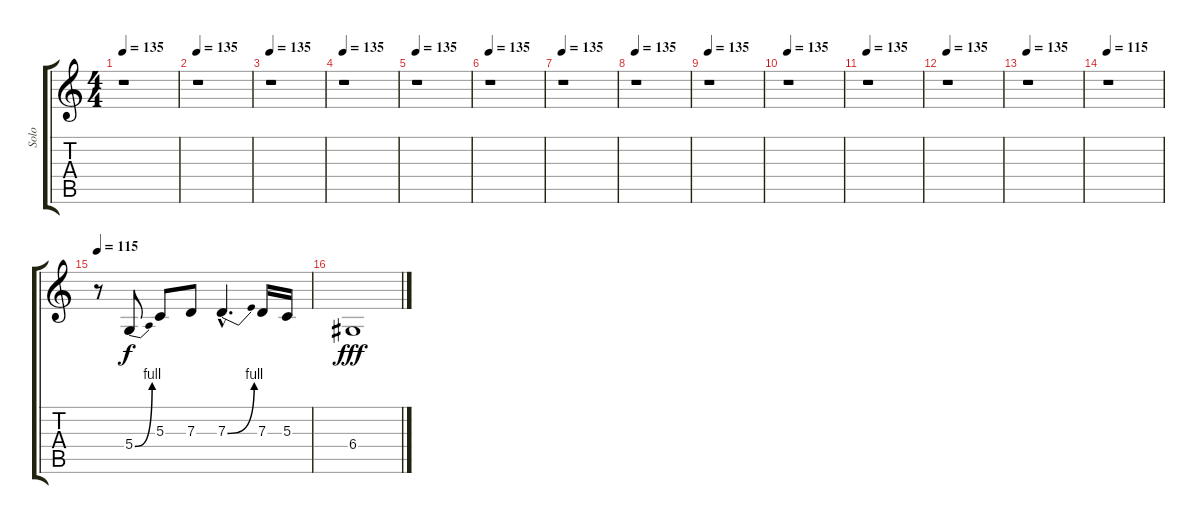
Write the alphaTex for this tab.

\track ("Solo" "Solo") {instrument lead5charang}
\staff {score tabs}
\tuning (E4 B3 G3 D3 A2 E2) {hide}
\ts (4 4)
\tempo 135
\clef g2
\ks c
r.1{dy f} |
\tempo 135
r.1 |
\tempo 135
r.1 |
\tempo 135
r.1 |
\tempo 135
r.1 |
\tempo 135
r.1 |
\tempo 135
r.1 |
\tempo 135
r.1 |
\tempo 135
r.1 |
\tempo 135
r.1 |
\tempo 135
r.1 |
\tempo 135
r.1 |
\tempo 135
r.1 |
\tempo 115
r.1 |
\section ("" "")
\tempo 115
r.8 5.4{be (bend 0 0 60 4)}.8 5.3.8 7.3.8 7.3{be (bend 0 0 60 4) hac}.4{d} 7.3.16 5.3.16 |
6.4.1{dy fff}
